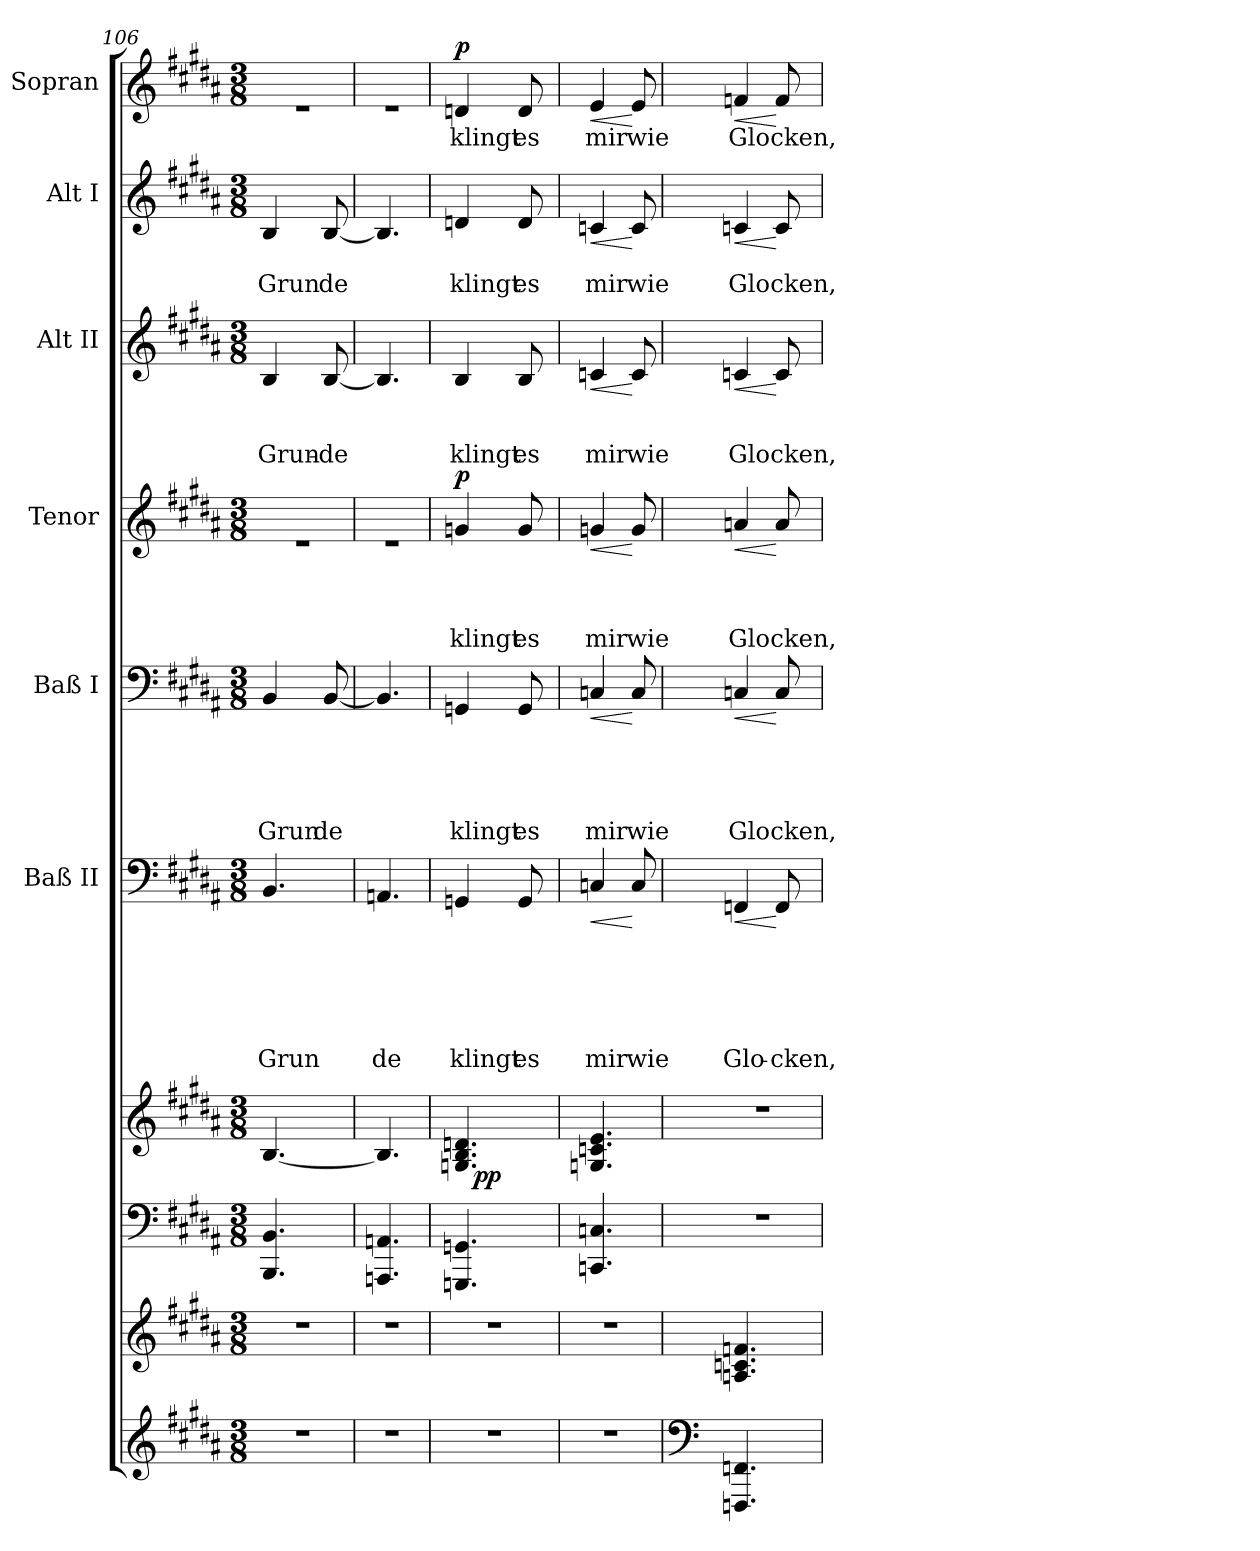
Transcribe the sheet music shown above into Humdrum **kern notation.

**kern	**kern	**kern	**kern	**dynam	**kern	**text	**text	**text	**text	**text	**text	**dynam	**kern	**text	**text	**text	**text	**text	**dynam	**kern	**text	**text	**text	**text	**dynam	**kern	**text	**text	**text	**dynam	**kern	**text	**text	**dynam	**kern	**text	**dynam
*part10	*part9	*part8	*part7	*part7	*part6	*part6	*part6	*part6	*part6	*part6	*part6	*part6	*part5	*part5	*part5	*part5	*part5	*part5	*part5	*part4	*part4	*part4	*part4	*part4	*part4	*part3	*part3	*part3	*part3	*part3	*part2	*part2	*part2	*part2	*part1	*part1	*part1
*staff10	*staff9	*staff8	*staff7	*staff7	*staff6	*staff6	*staff6	*staff6	*staff6	*staff6	*staff6	*staff6	*staff5	*staff5	*staff5	*staff5	*staff5	*staff5	*staff5	*staff4	*staff4	*staff4	*staff4	*staff4	*staff4	*staff3	*staff3	*staff3	*staff3	*staff3	*staff2	*staff2	*staff2	*staff2	*staff1	*staff1	*staff1
*	*	*	*	*	*I"Baß II	*	*	*	*	*	*	*	*I"Baß I	*	*	*	*	*	*	*I"Tenor	*	*	*	*	*	*I"Alt II	*	*	*	*	*I"Alt I	*	*	*	*I"Sopran	*	*
*	*	*	*	*	*I'B.II	*	*	*	*	*	*	*	*I'B.I	*	*	*	*	*	*	*I'T	*	*	*	*	*	*I'A.II	*	*	*	*	*I'A.I	*	*	*	*I'S	*	*
*clefG2	*clefG2	*clefF4	*clefG2	*	*clefF4	*	*	*	*	*	*	*	*clefF4	*	*	*	*	*	*	*clefG2	*	*	*	*	*	*clefG2	*	*	*	*	*clefG2	*	*	*	*clefG2	*	*
*k[f#c#g#d#a#]	*k[f#c#g#d#a#]	*k[f#c#g#d#a#]	*k[f#c#g#d#a#]	*	*k[f#c#g#d#a#]	*	*	*	*	*	*	*	*k[f#c#g#d#a#]	*	*	*	*	*	*	*k[f#c#g#d#a#]	*	*	*	*	*	*k[f#c#g#d#a#]	*	*	*	*	*k[f#c#g#d#a#]	*	*	*	*k[f#c#g#d#a#]	*	*
*B:	*B:	*B:	*B:	*	*B:	*	*	*	*	*	*	*	*B:	*	*	*	*	*	*	*B:	*	*	*	*	*	*B:	*	*	*	*	*B:	*	*	*	*B:	*	*
*M3/8	*M3/8	*M3/8	*M3/8	*	*M3/8	*	*	*	*	*	*	*	*M3/8	*	*	*	*	*	*	*M3/8	*	*	*	*	*	*M3/8	*	*	*	*	*M3/8	*	*	*	*M3/8	*	*
=106	=106	=106	=106	=106	=106	=106	=106	=106	=106	=106	=106	=106	=106	=106	=106	=106	=106	=106	=106	=106	=106	=106	=106	=106	=106	=106	=106	=106	=106	=106	=106	=106	=106	=106	=106	=106	=106
!	!	!	!	!	!	!	!	!	!	!	!LO:LY:b	!	!	!	!	!	!	!LO:LY:b	!	!	!	!	!	!	!	!	!	!	!LO:LY:b	!	!	!	!LO:LY:b	!	!	!	!
4.r	4.r	4.BBB/ 4.BB/	[<4.B/	.	4.BB/	.	.	.	.	.	Grun	.	4BB/	.	.	.	.	Grun	.	4.re	.	.	.	.	.	4B/	.	.	Grun-	.	4B/	.	Grun	.	4.re	.	.
!	!	!	!	!	!	!	!	!	!	!	!	!	!	!	!	!	!	!LO:LY:b	!	!	!	!	!	!	!	!	!	!	!LO:LY:b	!	!	!	!LO:LY:b	!	!	!	!
.	.	.	.	.	.	.	.	.	.	.	.	.	[<8BB/	.	.	.	.	de	.	.	.	.	.	.	.	[<8B/	.	.	-de	.	[<8B/	.	de	.	.	.	.
=107!	=107!	=107!	=107!	=107!	=107!	=107!	=107!	=107!	=107!	=107!	=107!	=107!	=107!	=107!	=107!	=107!	=107!	=107!	=107!	=107!	=107!	=107!	=107!	=107!	=107!	=107!	=107!	=107!	=107!	=107!	=107!	=107!	=107!	=107!	=107!	=107!	=107!
!	!	!	!	!	!	!	!	!	!	!	!LO:LY:b	!	!	!	!	!	!	!	!	!	!	!	!	!	!	!	!	!	!	!	!	!	!	!	!	!	!
4.r	4.r	4.AAAn/ 4.AAn/	4.B/]	.	4.AAn/	.	.	.	.	.	de	.	4.BB/]	.	.	.	.	.	.	4.re	.	.	.	.	.	4.B/]	.	.	.	.	4.B/]	.	.	.	4.re	.	.
=108!	=108!	=108!	=108!	=108!	=108!	=108!	=108!	=108!	=108!	=108!	=108!	=108!	=108!	=108!	=108!	=108!	=108!	=108!	=108!	=108!	=108!	=108!	=108!	=108!	=108!	=108!	=108!	=108!	=108!	=108!	=108!	=108!	=108!	=108!	=108!	=108!	=108!
!	!	!	!	!	!	!	!	!	!	!	!LO:LY:b	!	!	!	!	!	!	!LO:LY:b	!	!	!	!	!	!LO:LY:b	!LO:DY:a	!	!	!	!LO:LY:b	!	!	!	!LO:LY:b	!	!	!LO:LY:b	!LO:DY:a
*	*	*	*^	*	*	*	*	*	*	*	*	*	*	*	*	*	*	*	*	*	*	*	*	*	*	*	*	*	*	*	*	*	*	*	*	*	*
4.r	4.r	4.GGGn/ 4.GGn/	4.Gn/ 4.B/ 4.dn/	32.ryy	.	4GGn/	.	.	.	.	.	klingt	.	4GGn/	.	.	.	.	klingt	.	4gn/	.	.	.	klingt	p	4B/	.	.	klingt	.	4dn/	.	klingt	.	4dn/	klingt	p
!	!	!	!	!	!LO:DY:b	!	!	!	!	!	!	!	!	!	!	!	!	!	!	!	!	!	!	!	!	!	!	!	!	!	!	!	!	!	!	!	!	!
.	.	.	.	4ryy	pp	.	.	.	.	.	.	.	.	.	.	.	.	.	.	.	.	.	.	.	.	.	.	.	.	.	.	.	.	.	.	.	.	.
!	!	!	!	!	!	!	!	!	!	!	!	!LO:LY:b	!	!	!	!	!	!	!LO:LY:b	!	!	!	!	!	!LO:LY:b	!	!	!	!	!LO:LY:b	!	!	!	!LO:LY:b	!	!	!LO:LY:b	!
.	.	.	.	.	.	8GG/	.	.	.	.	.	es	.	8GG/	.	.	.	.	es	.	8g/	.	.	.	es	.	8B/	.	.	es	.	8d/	.	es	.	8d/	es	.
.	.	.	.	16ryy	.	.	.	.	.	.	.	.	.	.	.	.	.	.	.	.	.	.	.	.	.	.	.	.	.	.	.	.	.	.	.	.	.	.
.	.	.	.	64ryy	.	.	.	.	.	.	.	.	.	.	.	.	.	.	.	.	.	.	.	.	.	.	.	.	.	.	.	.	.	.	.	.	.	.
=109!	=109!	=109!	=109!	=109!	=109!	=109!	=109!	=109!	=109!	=109!	=109!	=109!	=109!	=109!	=109!	=109!	=109!	=109!	=109!	=109!	=109!	=109!	=109!	=109!	=109!	=109!	=109!	=109!	=109!	=109!	=109!	=109!	=109!	=109!	=109!	=109!	=109!	=109!
!	!	!	!	!	!	!	!	!	!	!	!	!LO:LY:b	!LO:HP:b	!	!	!	!	!	!LO:LY:b	!LO:HP:b	!	!	!	!	!LO:LY:b	!LO:HP:b	!	!	!	!LO:LY:b	!LO:HP:b	!	!	!LO:LY:b	!LO:HP:b	!	!LO:LY:b	!LO:HP:b
*	*	*	*v	*v	*	*	*	*	*	*	*	*	*	*	*	*	*	*	*	*	*	*	*	*	*	*	*	*	*	*	*	*	*	*	*	*	*	*
4.r	4.r	4.CCn/ 4.Cn/	4.Gn/ 4.cn/ 4.e/	.	4Cn/	.	.	.	.	.	mir	<	4Cn/	.	.	.	.	mir	<	4gn/	.	.	.	mir	<	4cn/	.	.	mir	<	4cn/	.	mir	<	4e/	mir	<
!	!	!	!	!	!	!	!	!	!	!	!LO:LY:b	!	!	!	!	!	!	!LO:LY:b	!	!	!	!	!	!LO:LY:b	!	!	!	!	!LO:LY:b	!	!	!	!LO:LY:b	!	!	!LO:LY:b	!
.	.	.	.	.	8C/	.	.	.	.	.	wie	[	8C/	.	.	.	.	wie	[	8g/	.	.	.	wie	[	8c/	.	.	wie	[	8c/	.	wie	[	8e/	wie	[
!!LO:PB:g=z
=110!	=110!	=110!	=110!	=110!	=110!	=110!	=110!	=110!	=110!	=110!	=110!	=110!	=110!	=110!	=110!	=110!	=110!	=110!	=110!	=110!	=110!	=110!	=110!	=110!	=110!	=110!	=110!	=110!	=110!	=110!	=110!	=110!	=110!	=110!	=110!	=110!	=110!
*clefF4	*	*	*	*	*	*	*	*	*	*	*	*	*	*	*	*	*	*	*	*	*	*	*	*	*	*	*	*	*	*	*	*	*	*	*	*	*
!	!	!	!	!	!	!	!	!	!	!	!LO:LY:b	!LO:HP:b	!	!	!	!	!	!LO:LY:b	!LO:HP:b	!	!	!	!	!LO:LY:b	!LO:HP:b	!	!	!	!LO:LY:b	!LO:HP:b	!	!	!LO:LY:b	!LO:HP:b	!	!LO:LY:b	!LO:HP:b
4.FFFn/ 4.FFn/	4.An/ 4.cn/ 4.fn/	4.r	4.r	.	4FFn/	.	.	.	.	.	Glo-	<	4Cn/	.	.	.	.	Glo	<	4an/	.	.	.	Glo	<	4cn/	.	.	Glo	<	4cn/	.	Glo	<	4fn/	Glo	<
!	!	!	!	!	!	!	!	!	!	!	!LO:LY:b	!	!	!	!	!	!	!LO:LY:b	!	!	!	!	!	!LO:LY:b	!	!	!	!	!LO:LY:b	!	!	!	!LO:LY:b	!	!	!LO:LY:b	!
.	.	.	.	.	8FF/	.	.	.	.	.	-cken,	[	8C/	.	.	.	.	cken,	[	8a/	.	.	.	cken,	[	8c/	.	.	cken,	[	8c/	.	cken,	[	8f/	cken,	[
=!	=!	=!	=!	=!	=!	=!	=!	=!	=!	=!	=!	=!	=!	=!	=!	=!	=!	=!	=!	=!	=!	=!	=!	=!	=!	=!	=!	=!	=!	=!	=!	=!	=!	=!	=!	=!	=!
*-	*-	*-	*-	*-	*-	*-	*-	*-	*-	*-	*-	*-	*-	*-	*-	*-	*-	*-	*-	*-	*-	*-	*-	*-	*-	*-	*-	*-	*-	*-	*-	*-	*-	*-	*-	*-	*-
